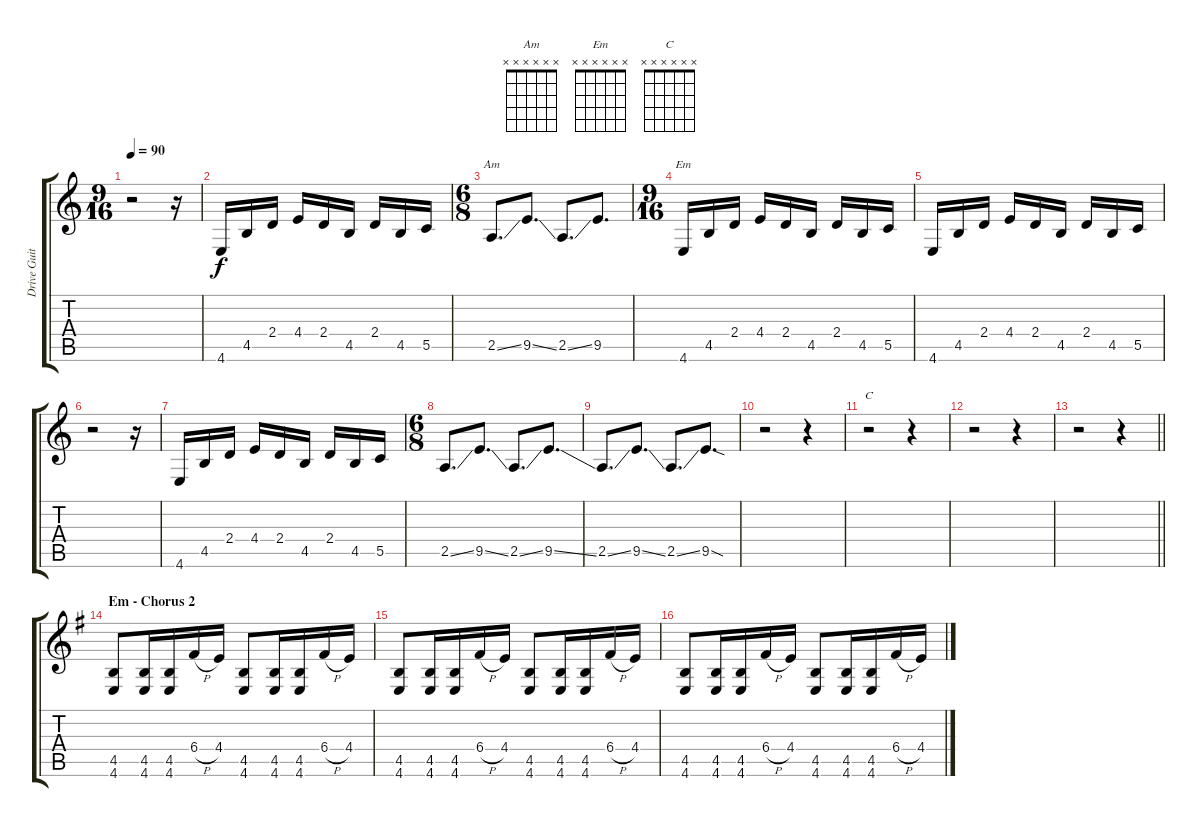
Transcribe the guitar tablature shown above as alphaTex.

\track ("Drive Guitar (Malakian)" "Drive Guit") {instrument overdrivenguitar}
\staff {score tabs}
\tuning (D4 A3 F3 C3 G2 C2) {hide}
\chord ("Am" x x x x x x)
\chord ("Em" x x x x x x)
\chord ("C" x x x x x x)
\ts (9 16)
\tempo 90
\clef g2
\ks aminor
r.2{dy f} r.16 |
4.6.16 4.5.16 2.4.16 4.4.16 2.4.16 4.5.16 2.4.16 4.5.16 5.5.16 |
\ts (6 8)
2.5{ss}.8{d ch "Am"} 9.5{ss}.8{d} 2.5{ss}.8{d} 9.5.8{d} |
\ts (9 16)
4.6.16{ch "Em" instrument electricguitarclean} 4.5.16 2.4.16 4.4.16 2.4.16 4.5.16 2.4.16 4.5.16 5.5.16 |
4.6.16 4.5.16 2.4.16 4.4.16 2.4.16 4.5.16 2.4.16 4.5.16 5.5.16 |
r.2 r.16 |
4.6.16 4.5.16 2.4.16 4.4.16 2.4.16 4.5.16 2.4.16 4.5.16 5.5.16 |
\ts (6 8)
2.5{ss}.8{d} 9.5{ss}.8{d} 2.5{ss}.8{d} 9.5{ss}.8{d} |
2.5{ss}.8{d} 9.5{ss}.8{d} 2.5{ss}.8{d} 9.5{sod}.8{d} |
r.2 r.4 |
r.2{ch "C"} r.4 |
r.2 r.4 |
\barLineRight lightlight
r.2 r.4 |
\section ("" "Em - Chorus 2")
\ks eminor
(4.5 4.6).8{instrument overdrivenguitar} (4.5 4.6).16 (4.5 4.6).16 6.4{h}.16 4.4.16 (4.5 4.6).8 (4.5 4.6).16 (4.5 4.6).16 6.4{h}.16 4.4.16 |
(4.5 4.6).8 (4.5 4.6).16 (4.5 4.6).16 6.4{h}.16 4.4.16 (4.5 4.6).8 (4.5 4.6).16 (4.5 4.6).16 6.4{h}.16 4.4.16 |
(4.5 4.6).8 (4.5 4.6).16 (4.5 4.6).16 6.4{h}.16 4.4.16 (4.5 4.6).8 (4.5 4.6).16 (4.5 4.6).16 6.4{h}.16 4.4.16
